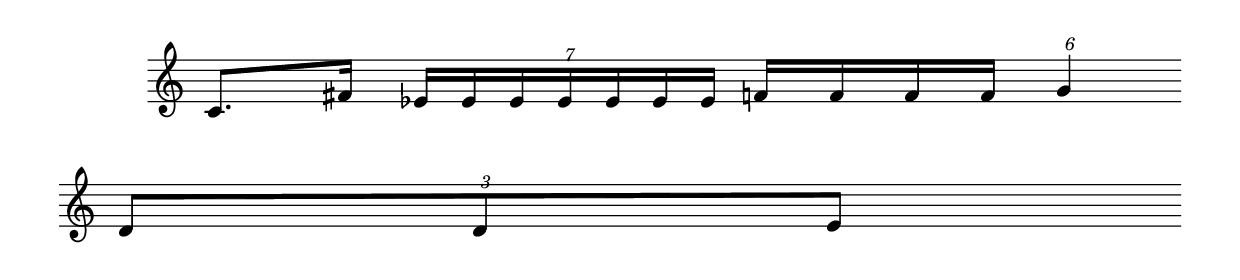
#(ly:set-option 'midi-extension "mid")
\version "2.12.3"
\include "english.ly"
\header{ 
}
%{
S--M ggggggg mmmm P-----

RRg
%}
melody = {
\once \override Staff.TimeSignature #'stencil = ##f
\clef treble
\key c 
\major
\cadenzaOn
  c'8.[ fs'16] \times 4/7{ ef'16[ ef'16 ef'16 ef'16 ef'16 ef'16 ef'16] }  f'16[ f'16 f'16 f'16] \times 4/6{ g'4 }   \break 
  \times 2/3{ d'8[ d'8 ef'8] }   \break 
 }
text = \lyricmode {
                 
}
\score{

<<
\new Voice = "one" {
\melody
}
\new Lyrics \lyricsto "one" \text
>>
\layout {
\context {
\Score
}
}
\midi {
\context {
\Score
tempoWholesPerMinute = #(ly:make-moment 200 4)
}
}
}